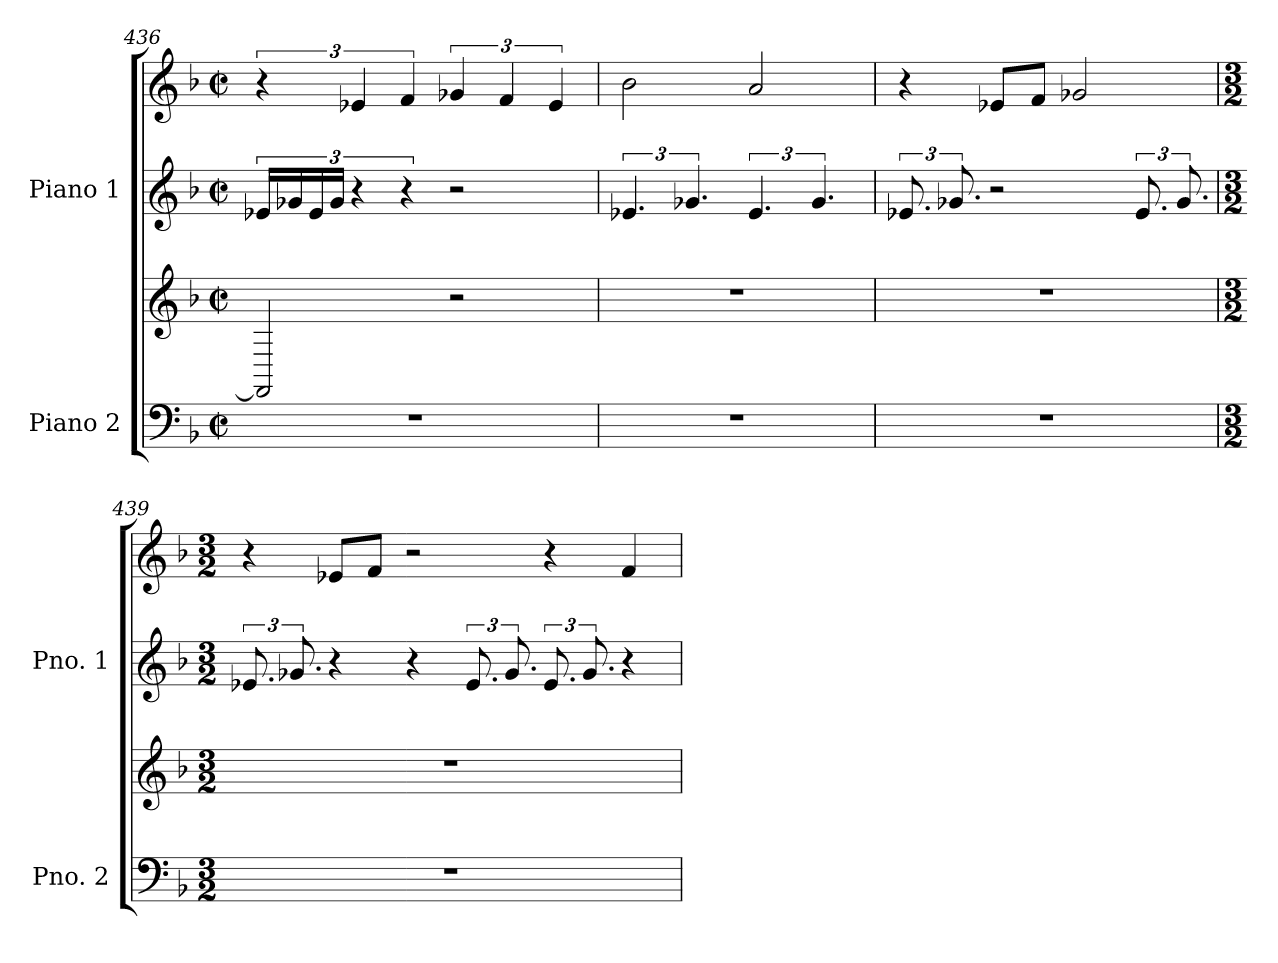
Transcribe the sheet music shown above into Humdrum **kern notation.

**kern	**kern	**kern	**kern
*part2	*part2	*part1	*part1
*staff4	*staff3	*staff2	*staff1
*I"Piano 2	*	*I"Piano 1	*
*I'Pno. 2	*	*I'Pno. 1	*
*clefF4	*clefG2	*clefG2	*clefG2
*k[b-]	*k[b-]	*k[b-]	*k[b-]
*M2/2	*M2/2	*M2/2	*M2/2
*met(c|)	*met(c|)	*met(c|)	*met(c|)
=436	=436	=436	=436
1r	2FF/]	24e-X/LL	6r
.	.	24g-X/	.
.	.	24e-/	.
.	.	24g-/JJ	.
.	.	6r	6e-X/
.	.	6r	6f/
.	2r	2r	6g-X/
.	.	.	6f/
.	.	.	6e-/
=437	=437	=437	=437
1r	1r	6.e-X/	2b-\
.	.	6.g-X/	.
.	.	6.e-/	2a/
.	.	6.g-/	.
!!LO:LB:g=z
=438	=438	=438	=438
1r	1r	12.e-X/	4r
.	.	12.g-X/	.
.	.	2r	8e-X/L
.	.	.	8f/J
.	.	.	2g-X/
.	.	12.e-/	.
.	.	12.g-/	.
=439	=439	=439	=439
*M3/2	*M3/2	*M3/2	*M3/2
1.r	1.r	12.e-X/	4r
.	.	12.g-X/	.
.	.	4r	8e-X/L
.	.	.	8f/J
.	.	4r	2r
.	.	12.e-/	.
.	.	12.g-/	.
.	.	12.e-/	4r
.	.	12.g-/	.
.	.	4r	4f/
=	=	=	=
*-	*-	*-	*-
